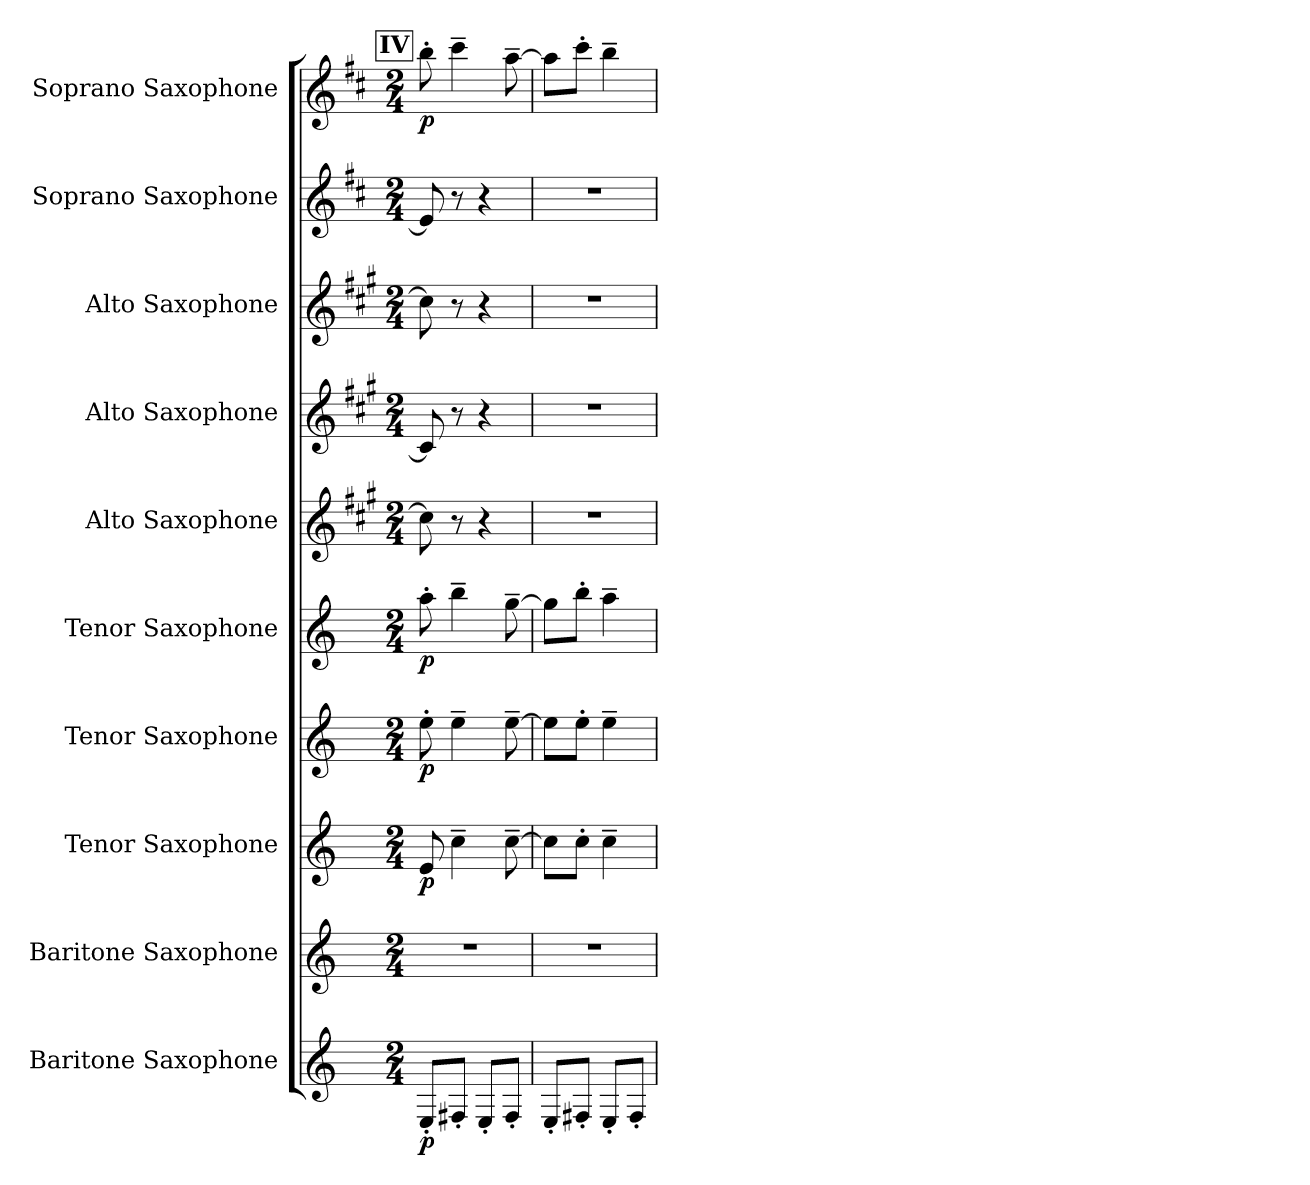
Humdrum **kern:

**kern	**dynam	**kern	**kern	**dynam	**kern	**dynam	**kern	**dynam	**kern	**kern	**kern	**kern	**kern	**dynam
*part10	*part10	*part9	*part8	*part8	*part7	*part7	*part6	*part6	*part5	*part4	*part3	*part2	*part1	*part1
*staff10	*staff10	*staff9	*staff8	*staff8	*staff7	*staff7	*staff6	*staff6	*staff5	*staff4	*staff3	*staff2	*staff1	*staff1
*I"Baritone Saxophone	*	*I"Baritone Saxophone	*I"Tenor Saxophone	*	*I"Tenor Saxophone	*	*I"Tenor Saxophone	*	*I"Alto Saxophone	*I"Alto Saxophone	*I"Alto Saxophone	*I"Soprano Saxophone	*I"Soprano Saxophone	*
*I'Bar. Sax.	*	*I'Bar. Sax.	*I'T. Sax.	*	*I'T. Sax.	*	*I'T. Sax.	*	*I'A. Sax.	*I'A. Sax.	*I'A. Sax.	*I'S. Sax.	*I'S. Sax.	*
*clefG2	*	*clefG2	*clefG2	*	*clefG2	*	*clefG2	*	*clefG2	*clefG2	*clefG2	*clefG2	*clefG2	*
*ITrd12c21	*	*ITrd12c21	*ITrd8c14	*	*ITrd8c14	*	*ITrd8c14	*	*ITrd5c9	*ITrd5c9	*ITrd5c9	*ITrd1c2	*ITrd1c2	*
*k[]	*	*k[]	*k[]	*	*k[]	*	*k[]	*	*k[]	*k[]	*k[]	*k[]	*k[]	*
*M2/4	*	*M2/4	*M2/4	*	*M2/4	*	*M2/4	*	*M2/4	*M2/4	*M2/4	*M2/4	*M2/4	*
!!LO:REH:place=s1:a:B:fs=14:t=IV
=89	=89	=89	=89	=89	=89	=89	=89	=89	=89	=89	=89	=89	=89	=89
!	!LO:DY:b	!	!	!LO:DY:b	!	!LO:DY:b	!	!LO:DY:b	!	!	!	!	!	!LO:DY:b
8EE'/L	p	2r	8E/	p	8e'\	p	8a'\	p	8e\]	8E/]	8e\]	8d/]	8aa'\	p
8FF#X'/J	.	.	4c~\	.	4e~\	.	4b~\	.	8r	8r	8r	8r	4bb~\	.
8EE'/L	.	.	.	.	.	.	.	.	4r	4r	4r	4r	.	.
8FF#'/J	.	.	[8c~\	.	[8e~\	.	[8g~\	.	.	.	.	.	[8gg~\	.
=90	=90	=90	=90	=90	=90	=90	=90	=90	=90	=90	=90	=90	=90	=90
8EE'/L	.	2r	8c\L]	.	8e\L]	.	8g\L]	.	2r	2r	2r	2r	8gg\L]	.
8FF#X'/J	.	.	8c'\J	.	8e'\J	.	8b'\J	.	.	.	.	.	8bb'\J	.
8EE'/L	.	.	4c~\	.	4e~\	.	4a~\	.	.	.	.	.	4aa~\	.
8FF#'/J	.	.	.	.	.	.	.	.	.	.	.	.	.	.
=	=	=	=	=	=	=	=	=	=	=	=	=	=	=
*-	*-	*-	*-	*-	*-	*-	*-	*-	*-	*-	*-	*-	*-	*-
